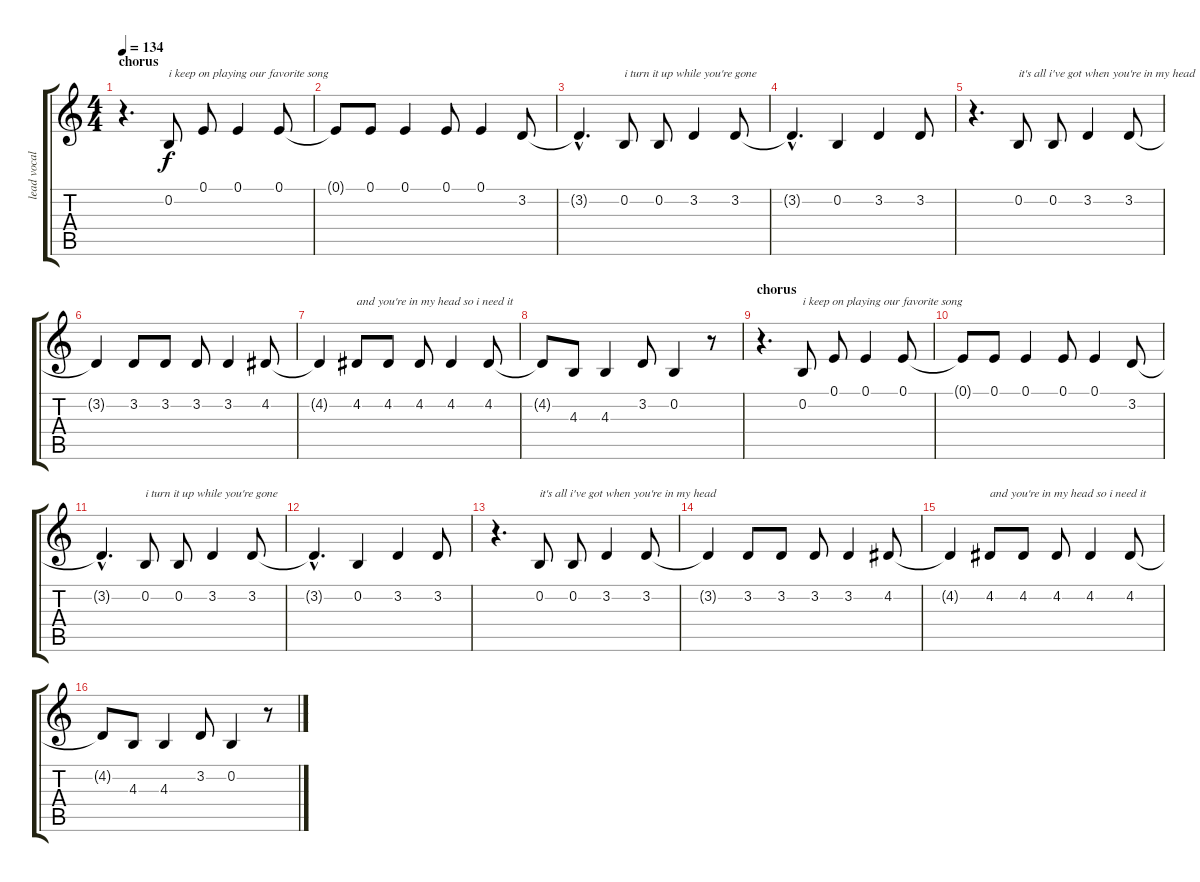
\track ("lead vocals" "lead vocal") {instrument synthvoice}
\staff {score tabs}
\tuning (E4 B3 G3 D3 A2 E2) {hide}
\ts (4 4)
\section ("" "chorus")
\tempo 134
\clef g2
\ks c
r.4{d dy f} 0.2.8{txt "i keep on playing our favorite song"} 0.1.8 0.1.4 0.1.8 |
0.1{t}.8 0.1.8 0.1.4 0.1.8 0.1.4 3.2.8 |
3.2{hac t}.4{d} 0.2.8{txt "i turn it up while you're gone"} 0.2.8 3.2.4 3.2.8 |
3.2{hac t}.4{d} 0.2.4 3.2.4 3.2.8 |
r.4{d} 0.2.8{txt "it's all i've got when you're in my head"} 0.2.8 3.2.4 3.2.8 |
3.2{t}.4 3.2.8 3.2.8 3.2.8 3.2.4 4.2.8 |
4.2{t}.4 4.2.8{txt "and you're in my head so i need it"} 4.2.8 4.2.8 4.2.4 4.2.8 |
4.2{t}.8 4.3.8 4.3.4 3.2.8 0.2.4 r.8 |
\section ("" "chorus")
r.4{d} 0.2.8{txt "i keep on playing our favorite song"} 0.1.8 0.1.4 0.1.8 |
0.1{t}.8 0.1.8 0.1.4 0.1.8 0.1.4 3.2.8 |
3.2{hac t}.4{d} 0.2.8{txt "i turn it up while you're gone"} 0.2.8 3.2.4 3.2.8 |
3.2{hac t}.4{d} 0.2.4 3.2.4 3.2.8 |
r.4{d} 0.2.8{txt "it's all i've got when you're in my head"} 0.2.8 3.2.4 3.2.8 |
3.2{t}.4 3.2.8 3.2.8 3.2.8 3.2.4 4.2.8 |
4.2{t}.4 4.2.8{txt "and you're in my head so i need it"} 4.2.8 4.2.8 4.2.4 4.2.8 |
4.2{t}.8 4.3.8 4.3.4 3.2.8 0.2.4 r.8
